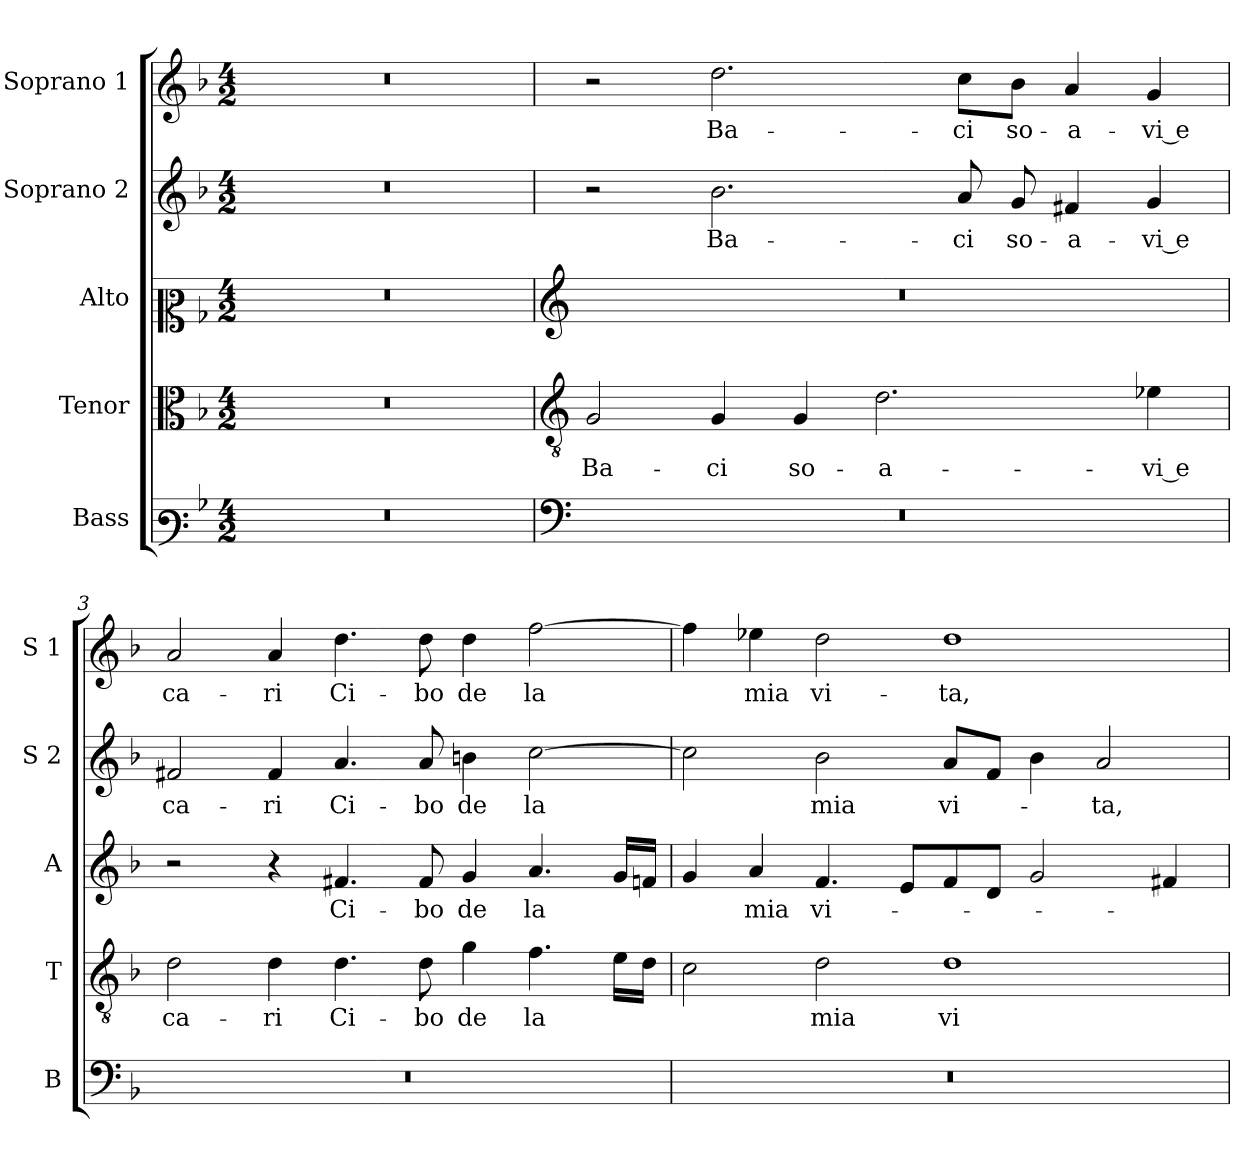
**kern	**kern	**text	**kern	**text	**kern	**text	**kern	**text
*part5	*part4	*part4	*part3	*part3	*part2	*part2	*part1	*part1
*staff5	*staff4	*staff4	*staff3	*staff3	*staff2	*staff2	*staff1	*staff1
*I"Bass	*I"Tenor	*	*I"Alto	*	*I"Soprano 2	*	*I"Soprano 1	*
*I'B	*I'T	*	*I'A	*	*I'S 2	*	*I'S 1	*
*clefF3	*clefC3	*	*clefC2	*	*clefG2	*	*clefG2	*
*k[b-]	*k[b-]	*	*k[b-]	*	*k[b-]	*	*k[b-]	*
*F:	*F:	*	*F:	*	*F:	*	*F:	*
*M4/2	*M4/2	*	*M4/2	*	*M4/2	*	*M4/2	*
=1	=1	=1	=1	=1	=1	=1	=1	=1
0r	0r	.	0r	.	0r	.	0r	.
=2	=2	=2	=2	=2	=2	=2	=2	=2
*clefF4	*clefGv2	*	*clefG2	*	*	*	*	*
!	!	!LO:LY:b	!	!	!	!	!	!
0r	2G/	Ba-	0r	.	2r	.	2r	.
!	!	!LO:LY:b	!	!	!	!	!	!
!	!	!	!	!	!	!LO:LY:b	!	!
!	!	!	!	!	!	!	!	!LO:LY:b
.	4G/	-ci	.	.	2.b-\	Ba-	2.dd\	Ba-
!	!	!LO:LY:b	!	!	!	!	!	!
.	4G/	so-	.	.	.	.	.	.
!	!	!LO:LY:b	!	!	!	!	!	!
.	2.d\	-a-	.	.	.	.	.	.
!	!	!	!	!	!	!LO:LY:b	!	!
!	!	!	!	!	!	!	!	!LO:LY:b
.	.	.	.	.	8a/	-ci	8cc\L	-ci
!	!	!	!	!	!	!LO:LY:b	!	!
!	!	!	!	!	!	!	!	!LO:LY:b
.	.	.	.	.	8g/	so-	8b-\J	so-
!	!	!	!	!	!	!LO:LY:b	!	!
!	!	!	!	!	!	!	!	!LO:LY:b
.	.	.	.	.	4f#X/	-a-	4a/	-a-
!	!	!LO:LY:b	!	!	!	!	!	!
!	!	!	!	!	!	!LO:LY:b	!	!
!	!	!	!	!	!	!	!	!LO:LY:b
.	4e-X\	-vi e	.	.	4g/	-vi e	4g/	-vi e
=3	=3	=3	=3	=3	=3	=3	=3	=3
!	!	!LO:LY:b	!	!	!	!	!	!
!	!	!	!	!	!	!LO:LY:b	!	!
!	!	!	!	!	!	!	!	!LO:LY:b
0r	2d\	ca-	2r	.	2f#X/	ca-	2a/	ca-
!	!	!LO:LY:b	!	!	!	!	!	!
!	!	!	!	!	!	!LO:LY:b	!	!
!	!	!	!	!	!	!	!	!LO:LY:b
.	4d\	-ri	4r	.	4f#/	-ri	4a/	-ri
!	!	!LO:LY:b	!	!	!	!	!	!
!	!	!	!	!LO:LY:b	!	!	!	!
!	!	!	!	!	!	!LO:LY:b	!	!
!	!	!	!	!	!	!	!	!LO:LY:b
.	4.d\	Ci-	4.f#X/	Ci-	4.a/	Ci-	4.dd\	Ci-
!	!	!LO:LY:b	!	!	!	!	!	!
!	!	!	!	!LO:LY:b	!	!	!	!
!	!	!	!	!	!	!LO:LY:b	!	!
!	!	!	!	!	!	!	!	!LO:LY:b
.	8d\	-bo	8f#/	-bo	8a/	-bo	8dd\	-bo
!	!	!LO:LY:b	!	!	!	!	!	!
!	!	!	!	!LO:LY:b	!	!	!	!
!	!	!	!	!	!	!LO:LY:b	!	!
!	!	!	!	!	!	!	!	!LO:LY:b
.	4g\	de	4g/	de	4bn\	de	4dd\	de
!	!	!LO:LY:b	!	!	!	!	!	!
!	!	!	!	!LO:LY:b	!	!	!	!
!	!	!	!	!	!	!LO:LY:b	!	!
!	!	!	!	!	!	!	!	!LO:LY:b
.	4.f\	la	4.a/	la	[2cc\	la	[2ff\	la
.	16e\LL	.	16g/LL	.	.	.	.	.
.	16d\JJ	.	16fn/JJ	.	.	.	.	.
!!LO:LB:g=z
=4	=4	=4	=4	=4	=4	=4	=4	=4
0r	2c\	.	4g/	.	2cc\]	.	4ff\]	.
!	!	!	!	!LO:LY:b	!	!	!	!
!	!	!	!	!	!	!	!	!LO:LY:b
.	.	.	4a/	mia	.	.	4ee-X\	mia
!	!	!LO:LY:b	!	!	!	!	!	!
!	!	!	!	!LO:LY:b	!	!	!	!
!	!	!	!	!	!	!LO:LY:b	!	!
!	!	!	!	!	!	!	!	!LO:LY:b
.	2d\	mia	4.f/	vi-	2b-\	mia	2dd\	vi-
.	.	.	8e/L	.	.	.	.	.
!	!	!LO:LY:b	!	!	!	!	!	!
!	!	!	!	!	!	!LO:LY:b	!	!
!	!	!	!	!	!	!	!	!LO:LY:b
.	1d	vi-	8f/	.	8a/L	vi-	1dd	-ta,
.	.	.	8d/J	.	8f/J	.	.	.
.	.	.	2g/	.	4b-\	.	.	.
!	!	!	!	!	!	!LO:LY:b	!	!
.	.	.	.	.	2a/	-ta,	.	.
.	.	.	4f#X/	.	.	.	.	.
=	=	=	=	=	=	=	=	=
*-	*-	*-	*-	*-	*-	*-	*-	*-
